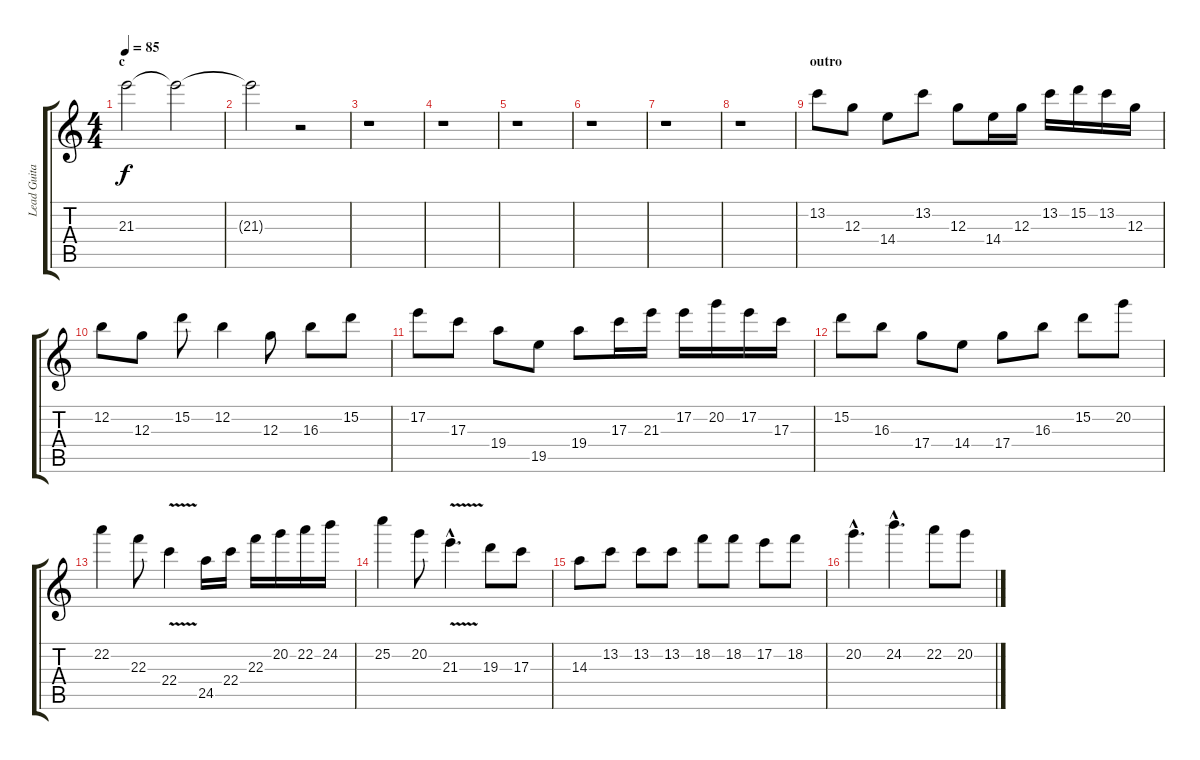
\track ("Lead Guitar 2" "Lead Guita") {instrument overdrivenguitar}
\staff {score tabs}
\tuning (E4 B3 G3 D3 A2 E2) {hide}
\ts (4 4)
\section ("" "c")
\tempo 85
\clef g2
\ks c
21.3.2{dy f volume 9} 21.3{t}.2{volume 0} |
21.3{t}.2 r.2 |
r.1 |
r.1 |
r.1 |
r.1 |
r.1 |
r.1 |
\section ("" "outro")
13.2.8{volume 13 balance 10 instrument overdrivenguitar} 12.3.8 14.4.8 13.2.8 12.3.8 14.4.16 12.3.16 13.2.16 15.2.16 13.2.16 12.3.16 |
12.2.8 12.3.8 15.2.8 12.2.4 12.3.8 16.3.8 15.2.8 |
17.2.8 17.3.8 19.4.8 19.5.8 19.4.8 17.3.16 21.3.16 17.2.16 20.2.16 17.2.16 17.3.16 |
15.2.8 16.3.8 17.4.8 14.4.8 17.4.8 16.3.8 15.2.8 20.2.8 |
22.2.4 22.3.8 22.4{v}.4 24.5.16 22.4.16 22.3.16 20.2.16 22.2.16 24.2.16 |
25.2.4 20.2.8 21.3{v hac}.4{d} 19.3.8 17.3.8 |
14.3.8 13.2.8 13.2.8 13.2.8 18.2.8 18.2.8 17.2.8 18.2.8 |
20.2{hac}.4{d} 24.2{hac}.4{d} 22.2.8 20.2.8
